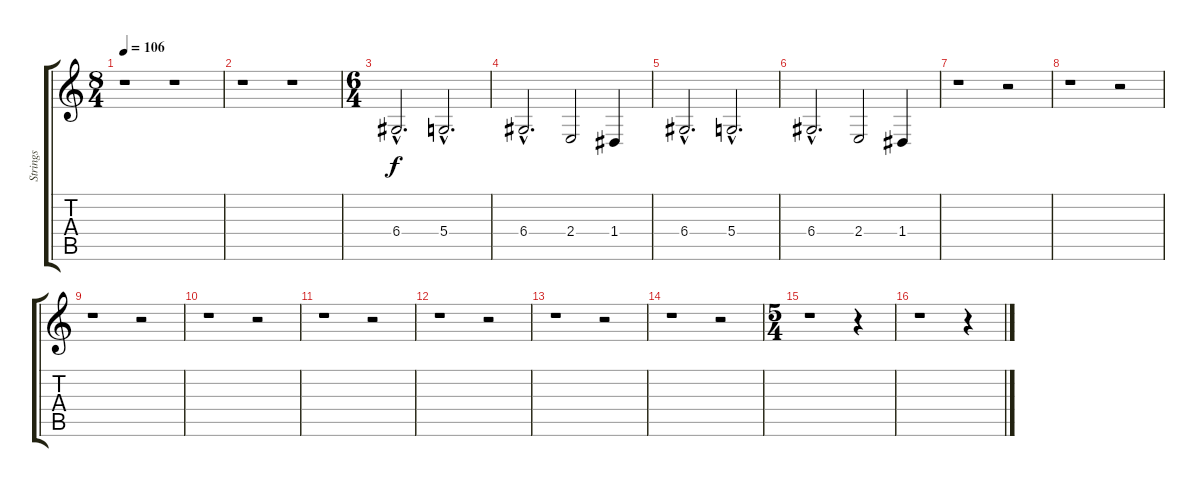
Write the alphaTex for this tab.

\track ("Strings" "Strings") {instrument stringensemble1}
\staff {score tabs}
\tuning (E4 B3 G3 D3 A2 E2) {hide}
\ts (8 4)
\tempo 106
\clef g2
\ks c
r.1{dy f} r.1 |
r.1 r.1 |
\ts (6 4)
6.4{hac}.2{d} 5.4{hac}.2{d} |
6.4{hac}.2{d} 2.4.2 1.4.4 |
6.4{hac}.2{d} 5.4{hac}.2{d} |
6.4{hac}.2{d} 2.4.2 1.4.4 |
r.1 r.2 |
r.1 r.2 |
r.1 r.2 |
r.1 r.2 |
r.1 r.2 |
r.1 r.2 |
r.1 r.2 |
r.1 r.2 |
\ts (5 4)
r.1 r.4 |
r.1 r.4
